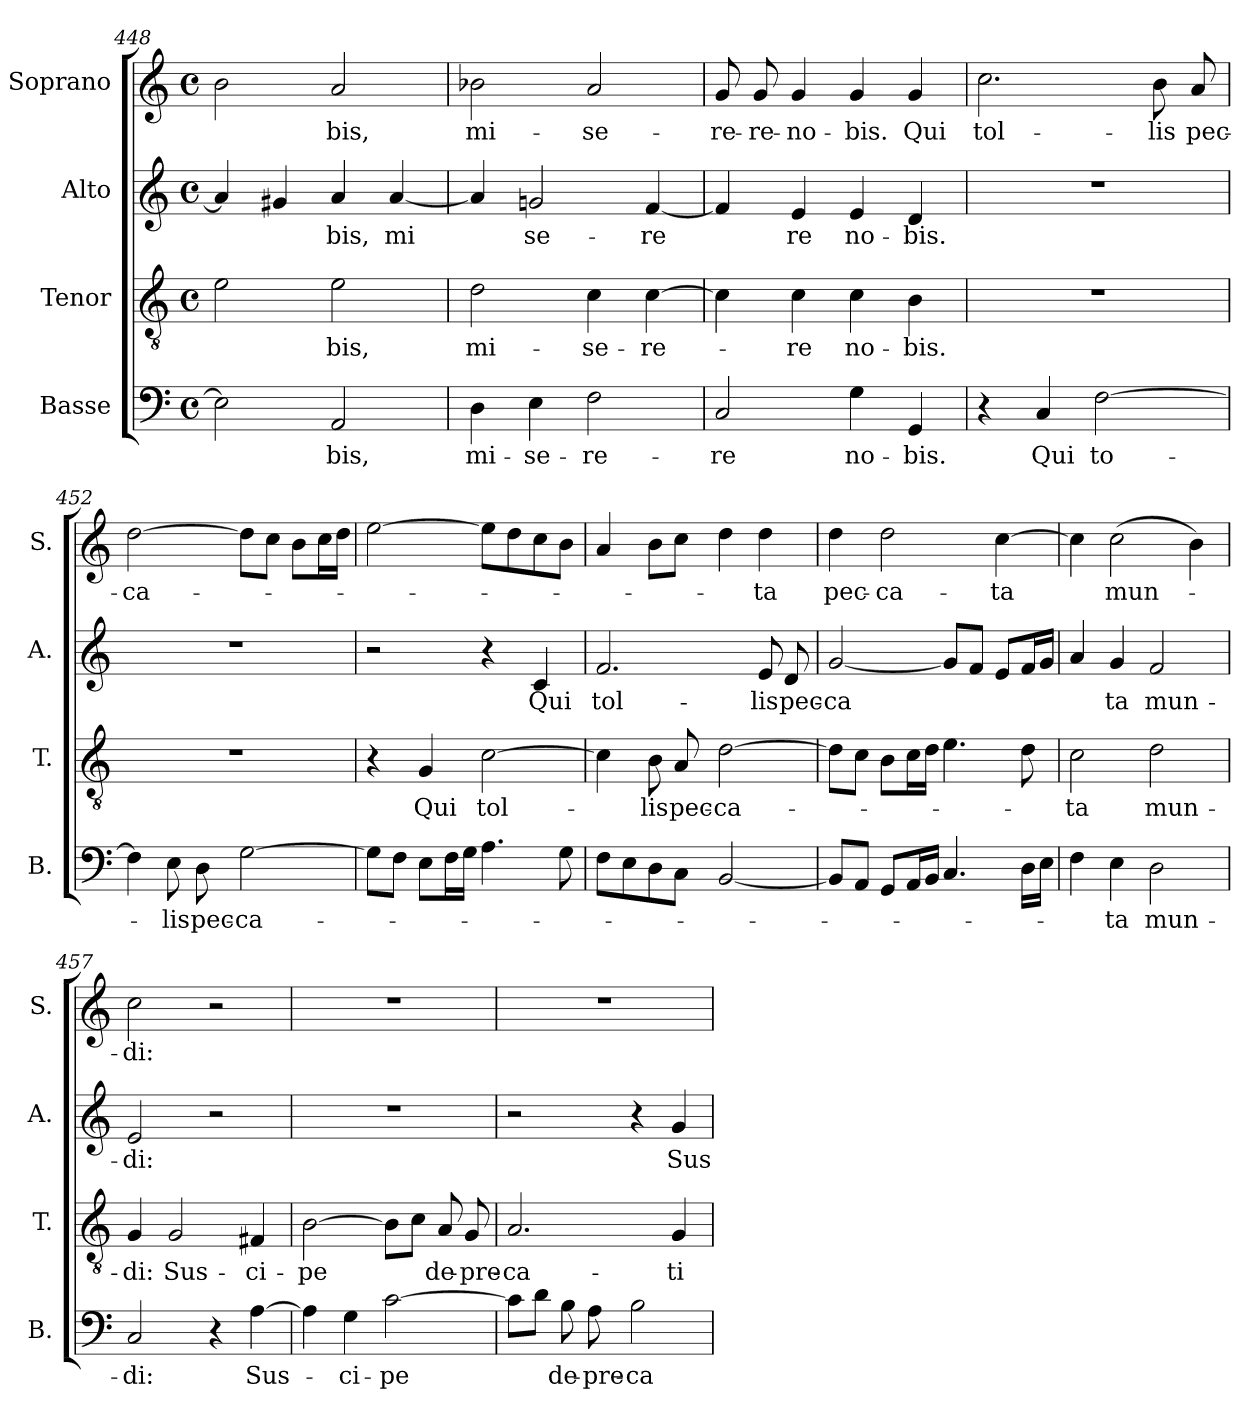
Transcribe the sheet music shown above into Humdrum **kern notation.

**kern	**text	**kern	**text	**kern	**text	**kern	**text
*part4	*part4	*part3	*part3	*part2	*part2	*part1	*part1
*staff4	*staff4	*staff3	*staff3	*staff2	*staff2	*staff1	*staff1
*I"Basse	*	*I"Tenor	*	*I"Alto	*	*I"Soprano	*
*I'B.	*	*I'T.	*	*I'A.	*	*I'S.	*
*clefF4	*	*clefGv2	*	*clefG2	*	*clefG2	*
*k[]	*	*k[]	*	*k[]	*	*k[]	*
*M4/4	*	*M4/4	*	*M4/4	*	*M4/4	*
*met(c)	*	*met(c)	*	*met(c)	*	*met(c)	*
=448	=448	=448	=448	=448	=448	=448	=448
2E\]	.	2e\	.	4a/]	.	2b\	.
.	.	.	.	4g#X/	.	.	.
!	!LO:LY:b	!	!LO:LY:b	!	!LO:LY:b	!	!LO:LY:b
2AA/	-bis,	2e\	-bis,	4a/	-bis,	2a/	-bis,
!	!	!	!	!	!LO:LY:b	!	!
.	.	.	.	[<4a/	mi	.	.
=449	=449	=449	=449	=449	=449	=449	=449
!	!LO:LY:b	!	!LO:LY:b	!	!	!	!LO:LY:b
4D\	mi-	2d\	mi-	4a/]	.	2b-X\	mi-
!	!LO:LY:b	!	!	!	!LO:LY:b	!	!
4E\	-se-	.	.	2gn/	-se-	.	.
!	!LO:LY:b	!	!LO:LY:b	!	!	!	!LO:LY:b
2F\	-re-	4c\	-se-	.	.	2a/	-se-
!	!	!	!LO:LY:b	!	!LO:LY:b	!	!
.	.	[>4c\	-re-	[<4f/	-re	.	.
=450	=450	=450	=450	=450	=450	=450	=450
!	!LO:LY:b	!	!	!	!	!	!LO:LY:b
2C/	-re	4c\]	.	4f/]	.	8g/	-re-
!	!	!	!	!	!	!	!LO:LY:b
.	.	.	.	.	.	8g/	-re-
!	!	!	!LO:LY:b	!	!LO:LY:b	!	!LO:LY:b
.	.	4c\	-re	4e/	-re	4g/	-no-
!	!LO:LY:b	!	!LO:LY:b	!	!LO:LY:b	!	!LO:LY:b
4G\	no-	4c\	no-	4e/	no-	4g/	-bis.
!	!LO:LY:b	!	!LO:LY:b	!	!LO:LY:b	!	!LO:LY:b
4GG/	-bis.	4B\	-bis.	4d/	-bis.	4g/	Qui
!!LO:PB:g=z
=451	=451	=451	=451	=451	=451	=451	=451
!	!	!	!	!	!	!	!LO:LY:b
4r	.	1r	.	1r	.	2.cc\	tol-
!	!LO:LY:b	!	!	!	!	!	!
4C/	Qui	.	.	.	.	.	.
!	!LO:LY:b	!	!	!	!	!	!
[2F\	to-	.	.	.	.	.	.
!	!	!	!	!	!	!	!LO:LY:b
.	.	.	.	.	.	8b\	-lis
!	!	!	!	!	!	!	!LO:LY:b
.	.	.	.	.	.	8a/	pec-
=452	=452	=452	=452	=452	=452	=452	=452
!	!	!	!	!	!	!	!LO:LY:b
4F\]	.	1r	.	1r	.	[2dd\	-ca-
!	!LO:LY:b	!	!	!	!	!	!
8E\	-lis	.	.	.	.	.	.
!	!LO:LY:b	!	!	!	!	!	!
8D\	pec-	.	.	.	.	.	.
!	!LO:LY:b	!	!	!	!	!	!
[>2G\	-ca-	.	.	.	.	8dd\L]	.
.	.	.	.	.	.	8cc\J	.
.	.	.	.	.	.	8b\L	.
.	.	.	.	.	.	16cc\L	.
.	.	.	.	.	.	16dd\JJ	.
=453	=453	=453	=453	=453	=453	=453	=453
8G\L]	.	4r	.	2r	.	[>2ee\	.
8F\J	.	.	.	.	.	.	.
!	!	!	!LO:LY:b	!	!	!	!
8E\L	.	4G/	Qui	.	.	.	.
16F\L	.	.	.	.	.	.	.
16G\JJ	.	.	.	.	.	.	.
!	!	!	!LO:LY:b	!	!	!	!
4.A\	.	[2c\	tol-	4r	.	8ee\L]	.
.	.	.	.	.	.	8dd\	.
!	!	!	!	!	!LO:LY:b	!	!
.	.	.	.	4c/	Qui	8cc\	.
8G\	.	.	.	.	.	8b\J	.
=454	=454	=454	=454	=454	=454	=454	=454
!	!	!	!	!	!LO:LY:b	!	!
8F\L	.	4c\]	.	2.f/	tol-	4a/	.
8E\	.	.	.	.	.	.	.
!	!	!	!LO:LY:b	!	!	!	!
8D\	.	8B\	-lis	.	.	8b\L	.
!	!	!	!LO:LY:b	!	!	!	!
8C\J	.	8A/	pec-	.	.	8cc\J	.
!	!	!	!LO:LY:b	!	!	!	!
[2BB/	.	[2d\	-ca-	.	.	4dd\	.
!	!	!	!	!	!LO:LY:b	!	!LO:LY:b
.	.	.	.	8e/	-lis	4dd\	-ta
!	!	!	!	!	!LO:LY:b	!	!
.	.	.	.	8d/	pec-	.	.
!!LO:LB:g=z
=455	=455	=455	=455	=455	=455	=455	=455
!	!	!	!	!	!LO:LY:b	!	!LO:LY:b
8BB/L]	.	8d\L]	.	[<2g/	-ca	4dd\	pec-
8AA/J	.	8c\J	.	.	.	.	.
!	!	!	!	!	!	!	!LO:LY:b
8GG/L	.	8B\L	.	.	.	2dd\	-ca-
16AA/L	.	16c\L	.	.	.	.	.
16BB/JJ	.	16d\JJ	.	.	.	.	.
4.C/	.	4.e\	.	8g/L]	.	.	.
.	.	.	.	8f/J	.	.	.
!	!	!	!	!	!	!	!LO:LY:b
.	.	.	.	8e/L	.	[>4cc\	-ta
16D\LL	.	8d\	.	16f/L	.	.	.
16E\JJ	.	.	.	16g/JJ	.	.	.
=456	=456	=456	=456	=456	=456	=456	=456
!	!	!	!LO:LY:b	!	!	!	!
4F\	.	2c\	-ta	4a/	.	4cc\]	.
!	!LO:LY:b	!	!	!	!LO:LY:b	!	!LO:LY:b
4E\	-ta	.	.	4g/	-ta	(2cc\	mun-
!	!LO:LY:b	!	!LO:LY:b	!	!LO:LY:b	!	!
2D\	mun-	2d\	mun-	2f/	mun-	.	.
.	.	.	.	.	.	4b\)	.
=457	=457	=457	=457	=457	=457	=457	=457
!	!LO:LY:b	!	!LO:LY:b	!	!LO:LY:b	!	!LO:LY:b
2C/	-di:	4G/	-di:	2e/	-di:	2cc\	-di:
!	!	!	!LO:LY:b	!	!	!	!
.	.	2G/	Sus-	.	.	.	.
4r	.	.	.	2r	.	2r	.
!	!LO:LY:b	!	!LO:LY:b	!	!	!	!
[>4A\	Sus-	4F#X/	-ci-	.	.	.	.
=458	=458	=458	=458	=458	=458	=458	=458
!	!	!	!LO:LY:b	!	!	!	!
4A\]	.	[>2B\	-pe	1r	.	1r	.
!	!LO:LY:b	!	!	!	!	!	!
4G\	-ci-	.	.	.	.	.	.
!	!LO:LY:b	!	!	!	!	!	!
[2c\	-pe	8B\L]	.	.	.	.	.
.	.	8c\J	.	.	.	.	.
!	!	!	!LO:LY:b	!	!	!	!
.	.	8A/	de-	.	.	.	.
!	!	!	!LO:LY:b	!	!	!	!
.	.	8G/	-pre-	.	.	.	.
=459	=459	=459	=459	=459	=459	=459	=459
!	!	!	!LO:LY:b	!	!	!	!
8c\L]	.	2.A/	-ca-	2r	.	1r	.
8d\J	.	.	.	.	.	.	.
!	!LO:LY:b	!	!	!	!	!	!
8B\	de-	.	.	.	.	.	.
!	!LO:LY:b	!	!	!	!	!	!
8A\	-pre-	.	.	.	.	.	.
!	!LO:LY:b	!	!	!	!	!	!
2B\	-ca-	.	.	4r	.	.	.
!	!	!	!LO:LY:b	!	!LO:LY:b	!	!
.	.	4G/	-ti-	4g/	Sus	.	.
=	=	=	=	=	=	=	=
*-	*-	*-	*-	*-	*-	*-	*-
